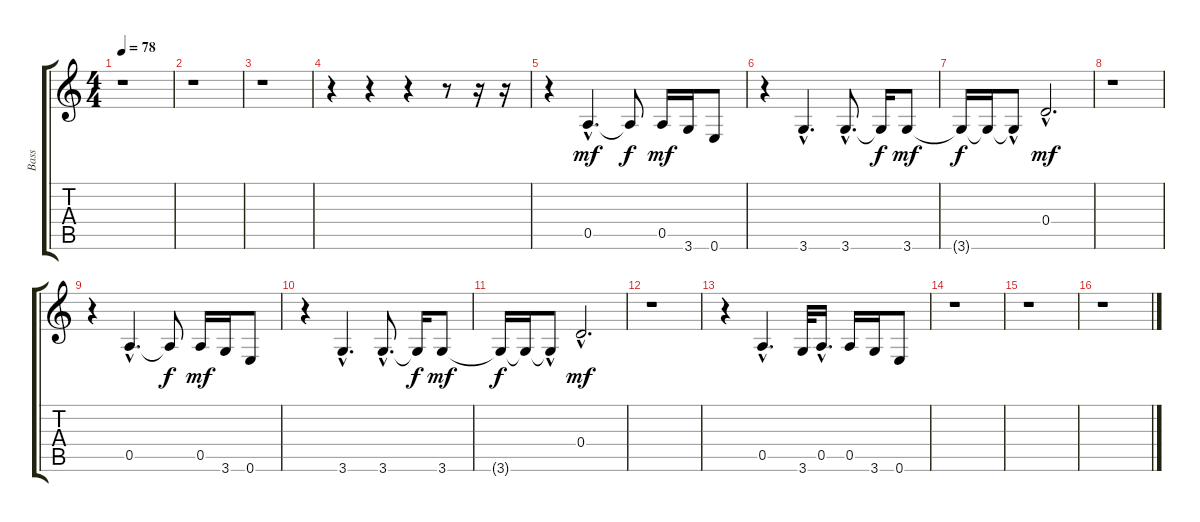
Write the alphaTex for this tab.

\track ("Bass" "Bass") {instrument electricbassfinger}
\staff {score tabs}
\tuning (E4 B3 G3 D3 A2 E2) {hide}
\ts (4 4)
\tempo 78
\clef g2
\ks c
r.1{dy mf} |
r.1 |
r.1 |
r.4 r.4 r.4 r.8 r.16 r.16 |
r.4 0.5{hac}.4{d} 0.5{t}.8{dy f} 0.5.16{dy mf} 3.6.16 0.6.8 |
r.4 3.6{hac}.4{d} 3.6{hac}.8{d} 3.6{t}.16{dy f} 3.6.8{dy mf} |
3.6{t}.16{dy f} 3.6{t}.16 3.6{hac t}.8 0.4{hac}.2{d dy mf} |
r.1 |
r.4 0.5{hac}.4{d} 0.5{t}.8{dy f} 0.5.16{dy mf} 3.6.16 0.6.8 |
r.4 3.6{hac}.4{d} 3.6{hac}.8{d} 3.6{t}.16{dy f} 3.6.8{dy mf} |
3.6{t}.16{dy f} 3.6{t}.16 3.6{hac t}.8 0.4{hac}.2{d dy mf} |
r.1 |
r.4 0.5{hac}.4{d} 3.6.32 0.5{hac}.16{d} 0.5.16 3.6.16 0.6.8 |
r.1 |
r.1 |
r.1
